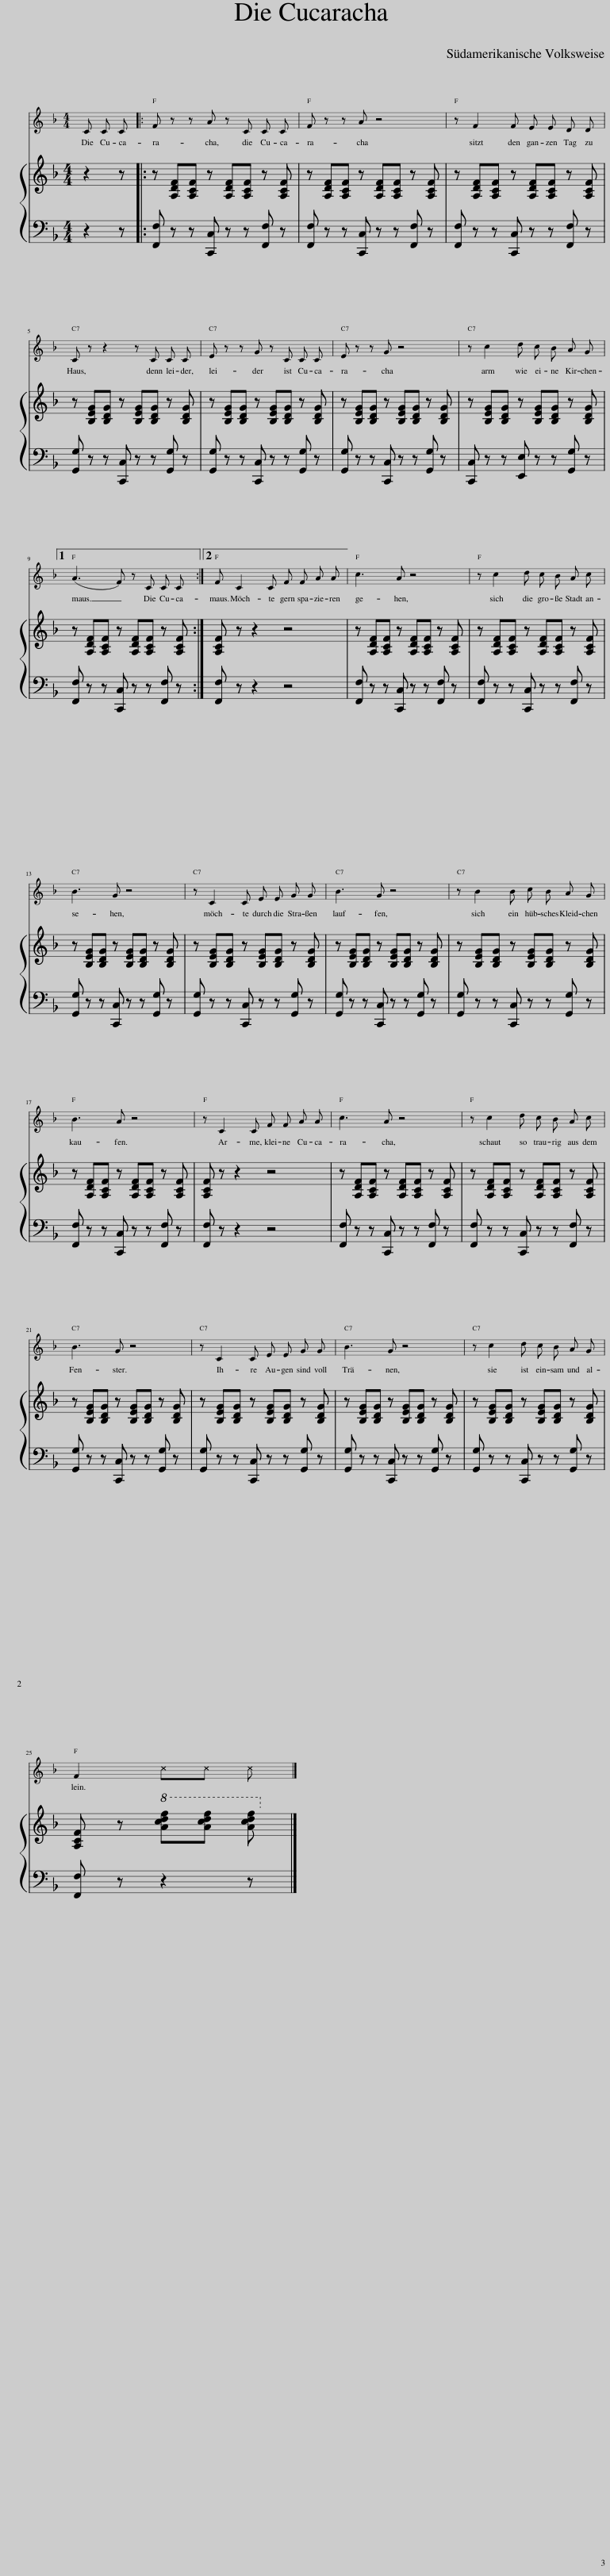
X:1
%%score 1 { 2 | 3 }
L:1/8
Q:1/4=150
M:4/4
I:linebreak $
K:F
V:1 treble
V:2 treble
V:3 bass
V:1
 C C C |: F z z A z C C C | F z z A z4 | z F2 F E E D D |$ C z z2 z C C C | %5
 E z z G z C C C | E z z G z4 | z c2 d c B A G |1$ (A3 F) z C C C :|2 F C2 C F F A A || %10
 c3 A z4 | z c2 d c B A c |$ B3 G z4 | z C2 C E E G G | B3 G z4 | %15
 z B2 B c B A G |$ B3 A z4 | z C2 C F F A A | c3 A z4 | z c2 d c B A c |$ %20
 B3 G z4 | z C2 C E E G G | B3 G z4 | z c2 d c B A G |$ F2 cc c |] %25
V:2
 z2 z |: z [A,DF][A,CF] z [A,DF][A,CF] z [A,CF] | z [A,DF][A,CF] z [A,DF][A,CF] z [A,CF] | z [A,DF][A,CF] z [A,DF][A,CF] z [A,CF] |$ z [B,EG][B,DG] z [B,EG][B,DG] z [B,DG] | %5
 z [B,EG][B,DG] z [B,EG][B,DG] z [B,DG] | z [B,EG][B,DG] z [B,EG][B,DG] z [B,DG] | z [B,EG][B,DG] z [B,EG][B,DG] z [B,DG] |1$ z [A,DF][A,CF] z [A,DF][A,CF] z [A,CF] :|2 [A,CF] z z2 z4 || %10
 z [A,DF][A,CF] z [A,DF][A,CF] z [A,CF] | z [A,DF][A,CF] z [A,DF][A,CF] z [A,CF] |$ z [B,EG][B,DG] z [B,EG][B,DG] z [B,DG] | z [B,EG][B,DG] z [B,EG][B,DG] z [B,DG] | z [B,EG][B,DG] z [B,EG][B,DG] z [B,DG] | %15
 z [B,EG][B,DG] z [B,EG][B,DG] z [B,DG] |$ z [A,DF][A,CF] z [A,DF][A,CF] z [A,CF] | [A,CF] z z2 z4 | z [A,DF][A,CF] z [A,DF][A,CF] z [A,CF] | z [A,DF][A,CF] z [A,DF][A,CF] z [A,CF] |$ %20
 z [B,EG][B,DG] z [B,EG][B,DG] z [B,DG] | z [B,EG][B,DG] z [B,EG][B,DG] z [B,DG] | z [B,EG][B,DG] z [B,EG][B,DG] z [B,DG] | z [B,EG][B,DG] z [B,EG][B,DG] z [B,DG] |$ [A,CF] z!8va(! [ac'd'f'][ac'd'f'] [ac'd'f']!8va)! |] %25
V:3
 z2 z |: [F,,F,] z z [C,,C,] z z [F,,F,] z | [F,,F,] z z [C,,C,] z z [F,,F,] z | [F,,F,] z z [C,,C,] z z [F,,F,] z |$ [G,,G,] z z [C,,C,] z z [G,,G,] z | %5
 [G,,G,] z z [C,,C,] z z [G,,G,] z | [G,,G,] z z [C,,C,] z z [G,,G,] z | [C,,C,] z z [E,,E,] z z [G,,G,] z |1$ [F,,F,] z z [C,,C,] z z [F,,F,] z :|2 [F,,F,] z z2 z4 || %10
 [F,,F,] z z [C,,C,] z z [F,,F,] z | [F,,F,] z z [C,,C,] z z [F,,F,] z |$ [G,,G,] z z [C,,C,] z z [G,,G,] z | [G,,G,] z z [C,,C,] z z [G,,G,] z | [G,,G,] z z [C,,C,] z z [G,,G,] z | %15
 [G,,G,] z z [C,,C,] z z [G,,G,] z |$ [F,,F,] z z [C,,C,] z z [F,,F,] z | [F,,F,] z z2 z4 | [F,,F,] z z [C,,C,] z z [F,,F,] z | [F,,F,] z z [C,,C,] z z [F,,F,] z |$ %20
 [G,,G,] z z [C,,C,] z z [G,,G,] z | [G,,G,] z z [C,,C,] z z [G,,G,] z | [G,,G,] z z [C,,C,] z z [G,,G,] z | [G,,G,] z z [C,,C,] z z [G,,G,] z |$ [F,,F,] z z2 z |] %25
